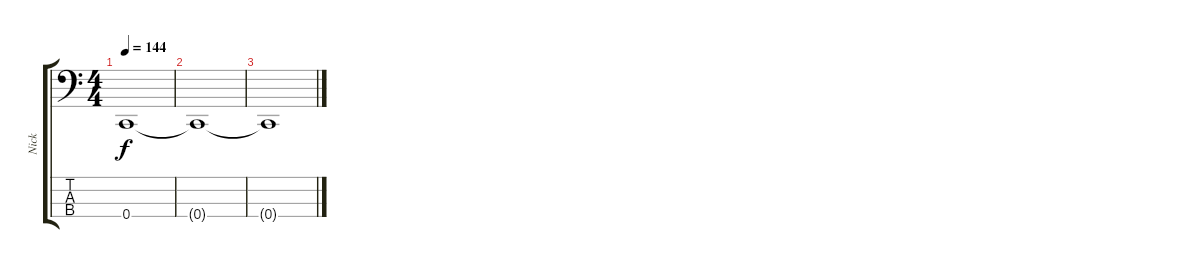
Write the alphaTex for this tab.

\track ("Nick" "Nick") {instrument electricbassfinger}
\staff {score tabs}
\tuning (F2 C2 G1 C1) {hide}
\ts (4 4)
\tempo 144
\clef f4
\ks c
0.4{t}.1{dy f} |
0.4{t}.1 |
0.4{t}.1
